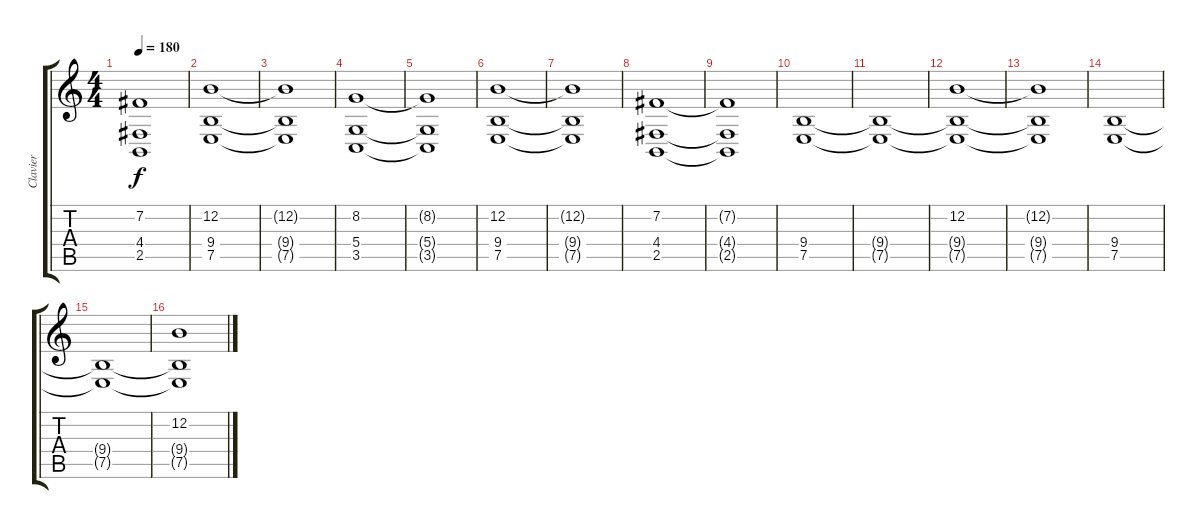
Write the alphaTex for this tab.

\track ("Clavier" "Clavier") {instrument choiraahs}
\staff {score tabs}
\tuning (E4 B3 G3 D3 A2 D2) {hide}
\ts (4 4)
\tempo 180
\clef g2
\ks c
(7.2{t} 4.4{t} 2.5{t}).1{dy f} |
(12.2 9.4 7.5).1 |
(12.2{t} 9.4{t} 7.5{t}).1 |
(8.2 5.4 3.5).1 |
(8.2{t} 5.4{t} 3.5{t}).1 |
(12.2 9.4 7.5).1 |
(12.2{t} 9.4{t} 7.5{t}).1 |
(7.2 4.4 2.5).1 |
(7.2{t} 4.4{t} 2.5{t}).1 |
(9.4 7.5).1 |
(9.4{t} 7.5{t}).1 |
(12.2 9.4{t} 7.5{t}).1 |
(12.2{t} 9.4{t} 7.5{t}).1 |
(9.4 7.5).1 |
(9.4{t} 7.5{t}).1 |
(12.2 9.4{t} 7.5{t}).1
